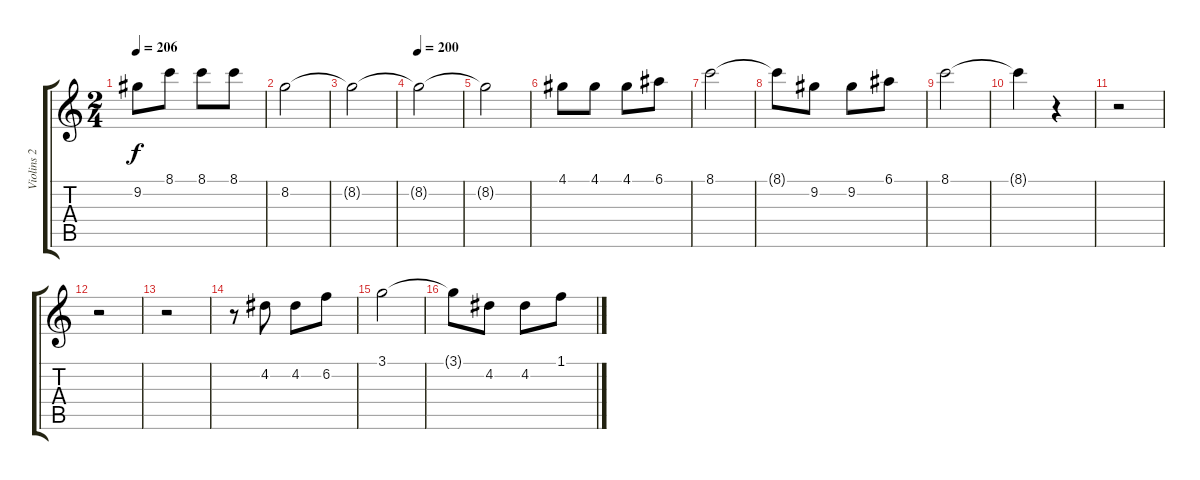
\track ("Violins 2" "Violins 2") {instrument contrabass}
\staff {score tabs}
\tuning (E4 B3 G3 D3 A2 E2) {hide}
\ts (2 4)
\tempo 206
\clef g2
\ks c
9.2{t}.8{dy f} 8.1.8 8.1.8 8.1.8 |
8.2.2 |
8.2{t}.2 |
\tempo 200
8.2{t}.2 |
8.2{t}.2 |
4.1.8 4.1.8 4.1.8 6.1.8 |
8.1.2 |
8.1{t}.8 9.2.8 9.2.8 6.1.8 |
8.1.2 |
8.1{t}.4 r.4 |
r.2 |
r.2 |
r.2 |
r.8 4.2.8 4.2.8 6.2.8 |
3.1.2 |
3.1{t}.8 4.2.8 4.2.8 1.1.8
